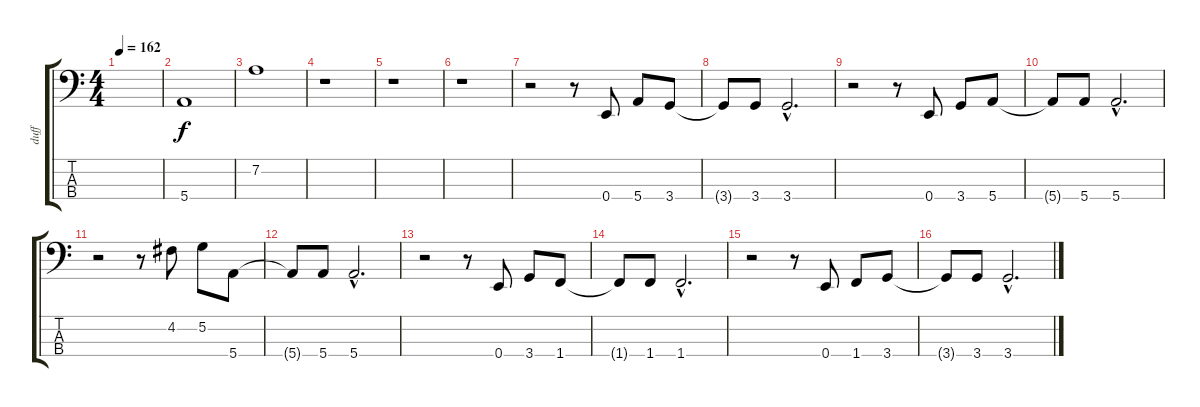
\track ("duff" "duff") {instrument slapbass1}
\staff {score tabs}
\tuning (G2 D2 A1 E1) {hide}
\ts (4 4)
\tempo 162
\clef f4
\ks c
|
5.4.1 |
7.2.1 |
r.1 |
r.1 |
r.1 |
r.2 r.8 0.4.8 5.4.8 3.4.8 |
3.4{t}.8 3.4.8 3.4{hac}.2{d} |
r.2 r.8 0.4.8 3.4.8 5.4.8 |
5.4{t}.8 5.4.8 5.4{hac}.2{d} |
r.2 r.8 4.2.8 5.2.8 5.4.8 |
5.4{t}.8 5.4.8 5.4{hac}.2{d} |
r.2 r.8 0.4.8 3.4.8 1.4.8 |
1.4{t}.8 1.4.8 1.4{hac}.2{d} |
r.2 r.8 0.4.8 1.4.8 3.4.8 |
3.4{t}.8 3.4.8 3.4{hac}.2{d}
